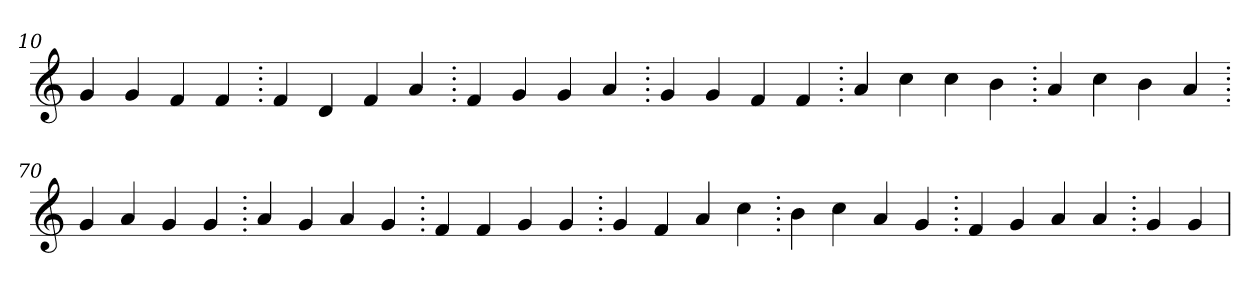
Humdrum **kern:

**kern
*part1
*staff1
*clefG2
=10.
4g
4g
4f
4f
=20.
4f
4d
4f
4a
=30.
4f
4g
4g
4a
=40.
4g
4g
4f
4f
=50.
4a
4cc
4cc
4b
=60.
4a
4cc
4b
4a
=70.
4g
4a
4g
4g
=80.
4a
4g
4a
4g
=90.
4f
4f
4g
4g
=100.
4g
4f
4a
4cc
=110.
4b
4cc
4a
4g
=120.
4f
4g
4a
4a
=130.
4g
4g
=
*-
